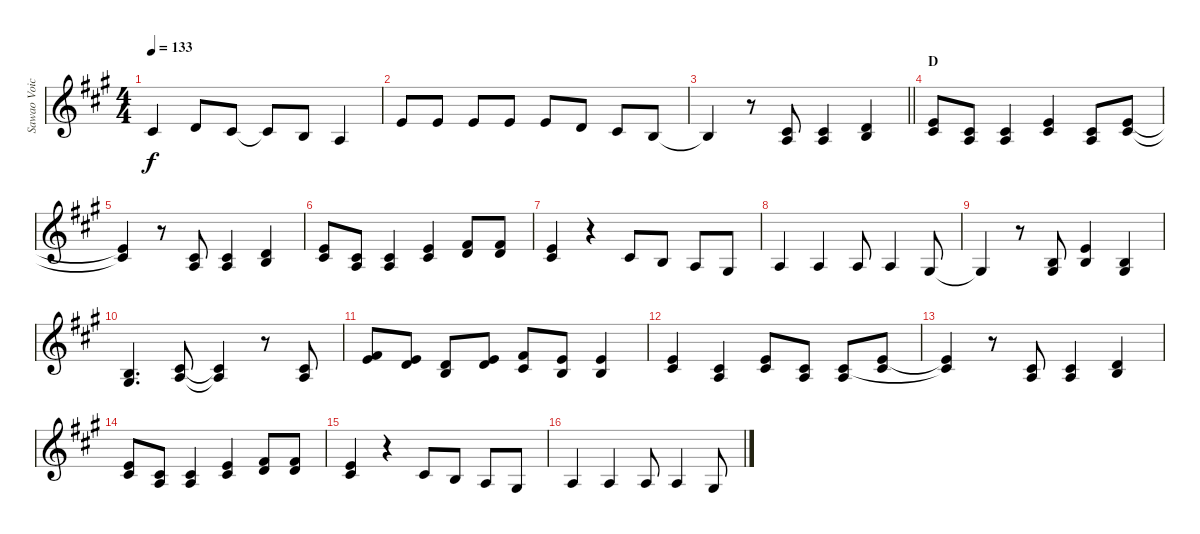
\track ("Sawao Voice" "Sawao Voic") {instrument synthbrass1}
\staff {score}
\tuning (E4 B3 G3 D3 A2 E2) {hide}
\ts (4 4)
\tempo 133
\clef g2
\ks a
2.2.4{dy f} 3.2.8 2.2.8 2.2{t}.8 0.2.8 2.3.4 |
0.1.8 0.1.8 0.1.8 0.1.8 0.1.8 3.2.8 2.2.8 0.2.8 |
\barLineRight lightlight
0.2{t}.4 r.8 (2.2 2.3).8 (2.2 2.3).4 (0.2 7.3).4 |
\section ("" "D")
(0.1 2.2).8 (2.2 2.3).8 (2.2 2.3).4 (0.1 2.2).4 (2.2 2.3).8 (0.1 2.2).8 |
(0.1{t} 2.2{t}).4 r.8 (2.2 2.3).8 (2.2 2.3).4 (0.2 7.3).4 |
(0.1 2.2).8 (2.2 2.3).8 (2.2 2.3).4 (0.1 2.2).4 (2.1 3.2).8 (2.1 3.2).8 |
(0.1 2.2).4 r.4 2.2.8 0.2.8 2.3.8 1.3.8 |
2.3.4 2.3.4 2.3.8 2.3.4 1.3.8 |
1.3{t}.4 r.8 (0.2 1.3).8 (0.1 0.2).4 (0.2 1.3).4 |
(0.2 1.3).4{d} (2.2 2.3).8 (2.2{t} 2.3{t}).4 r.8 (2.2 2.3).8 |
(0.1 7.2).8 (5.2 7.3).8 (3.2 4.3).8 (0.1 3.2).8 (2.1 6.3).8 (0.1 0.2).8 (0.1 0.2).4 |
(0.1 2.2).4 (2.2 2.3).4 (0.1 2.2).8 (2.2 2.3).8 (2.2 2.3).8 (0.1 6.3).8 |
(0.1{t} 2.2{t}).4 r.8 (2.2 2.3).8 (2.2 2.3).4 (3.2 4.3).4 |
(0.1 2.2).8 (2.2 2.3).8 (2.2 2.3).4 (0.1 2.2).4 (2.1 3.2).8 (2.1 3.2).8 |
(0.1 2.2).4 r.4 2.2.8 0.2.8 2.3.8 1.3.8 |
2.3.4 2.3.4 2.3.8 2.3.4 1.3.8
